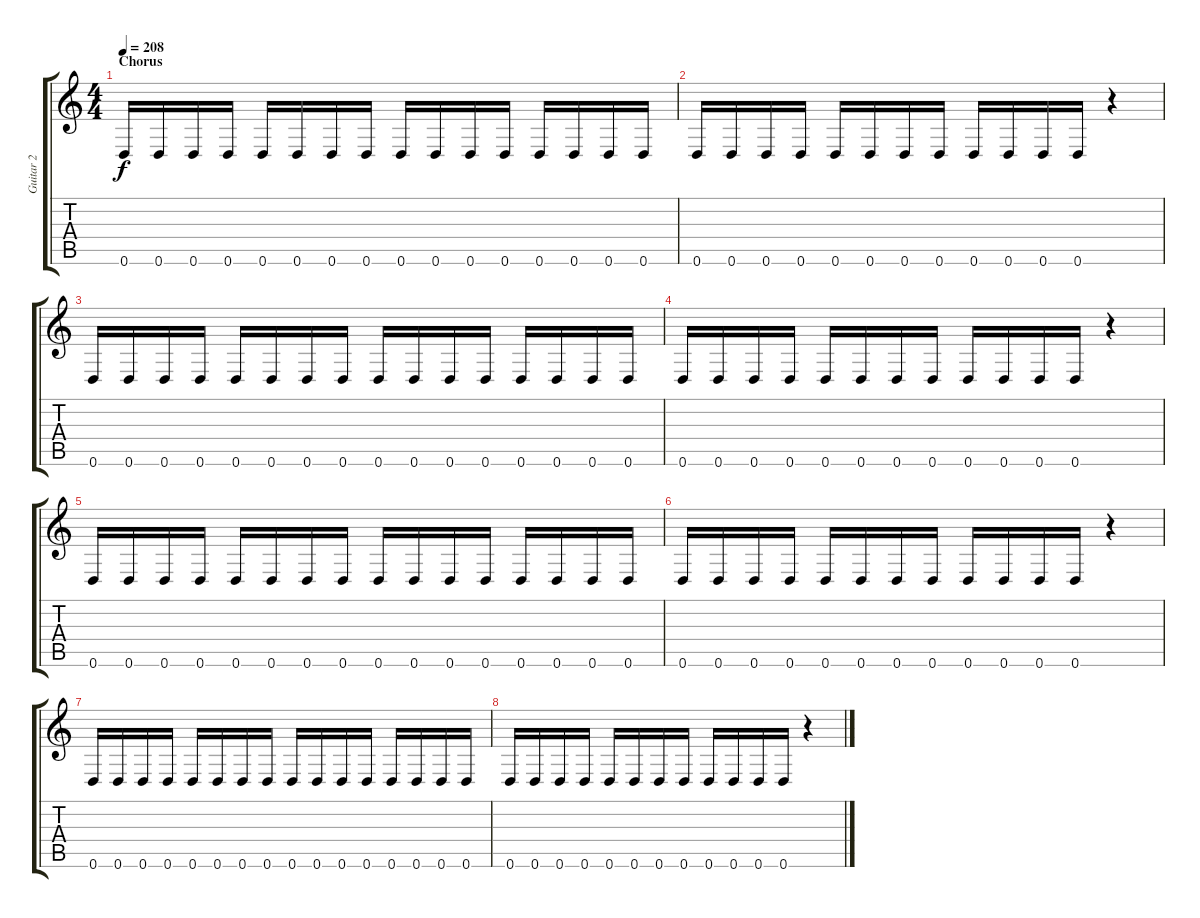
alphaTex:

\track ("Guitar 2" "Guitar 2") {instrument distortionguitar}
\staff {score tabs}
\tuning (D4 A3 F3 C3 G2 D2) {hide}
\ts (4 4)
\section ("" "Chorus")
\tempo 208
\clef g2
\ks c
0.6.16{dy f} 0.6.16 0.6.16 0.6.16 0.6.16 0.6.16 0.6.16 0.6.16 0.6.16 0.6.16 0.6.16 0.6.16 0.6.16 0.6.16 0.6.16 0.6.16 |
0.6.16 0.6.16 0.6.16 0.6.16 0.6.16 0.6.16 0.6.16 0.6.16 0.6.16 0.6.16 0.6.16 0.6.16 r.4 |
0.6.16 0.6.16 0.6.16 0.6.16 0.6.16 0.6.16 0.6.16 0.6.16 0.6.16 0.6.16 0.6.16 0.6.16 0.6.16 0.6.16 0.6.16 0.6.16 |
0.6.16 0.6.16 0.6.16 0.6.16 0.6.16 0.6.16 0.6.16 0.6.16 0.6.16 0.6.16 0.6.16 0.6.16 r.4 |
0.6.16 0.6.16 0.6.16 0.6.16 0.6.16 0.6.16 0.6.16 0.6.16 0.6.16 0.6.16 0.6.16 0.6.16 0.6.16 0.6.16 0.6.16 0.6.16 |
0.6.16 0.6.16 0.6.16 0.6.16 0.6.16 0.6.16 0.6.16 0.6.16 0.6.16 0.6.16 0.6.16 0.6.16 r.4 |
0.6.16 0.6.16 0.6.16 0.6.16 0.6.16 0.6.16 0.6.16 0.6.16 0.6.16 0.6.16 0.6.16 0.6.16 0.6.16 0.6.16 0.6.16 0.6.16 |
0.6.16 0.6.16 0.6.16 0.6.16 0.6.16 0.6.16 0.6.16 0.6.16 0.6.16 0.6.16 0.6.16 0.6.16 r.4
